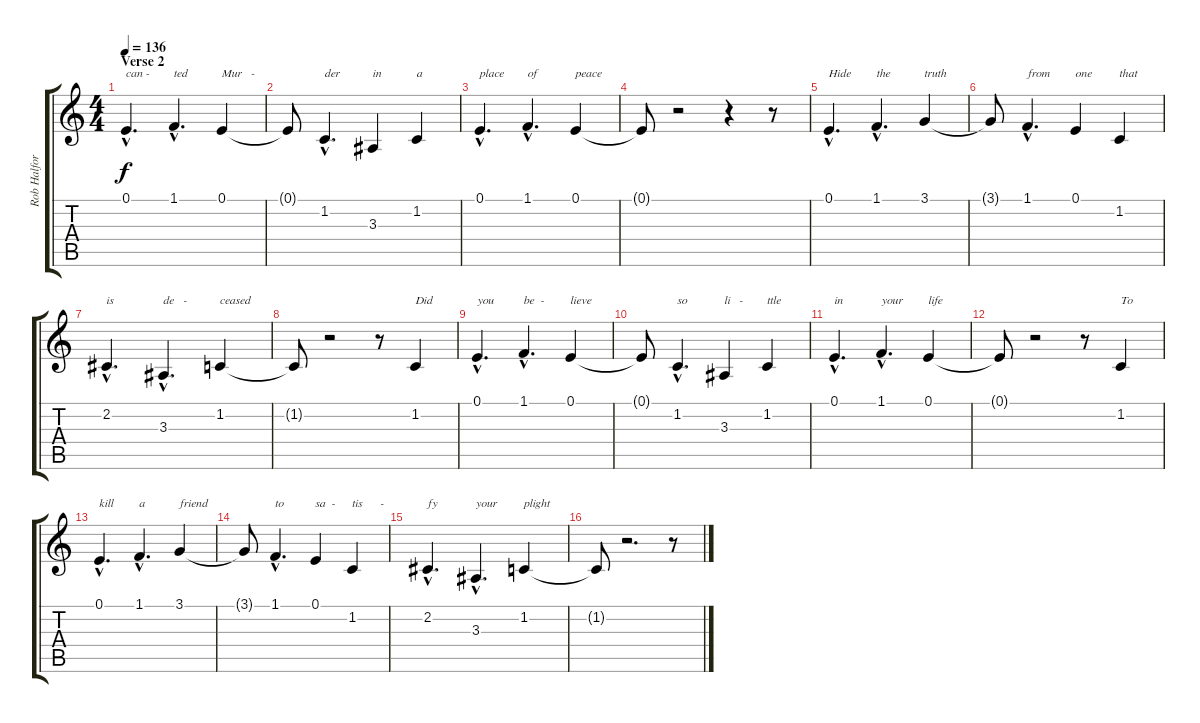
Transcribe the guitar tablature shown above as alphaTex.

\track ("Rob Halford" "Rob Halfor") {instrument sopranosax}
\staff {score tabs}
\tuning (E4 B3 G3 D3 A2 E2) {hide}
\ts (4 4)
\section ("" "Verse 2")
\tempo 136
\clef g2
\ks c
0.1{hac}.4{d txt "can -" dy f} 1.1{hac}.4{d txt "ted"} 0.1.4{txt "Mur   -"} |
0.1{t}.8 1.2{hac}.4{d txt "der"} 3.3.4{txt "in"} 1.2.4{txt "a"} |
0.1{hac}.4{d txt "place"} 1.1{hac}.4{d txt "of"} 0.1.4{txt "peace"} |
0.1{t}.8 r.2 r.4 r.8 |
0.1{hac}.4{d txt "Hide"} 1.1{hac}.4{d txt "the"} 3.1.4{txt "truth"} |
3.1{t}.8 1.1{hac}.4{d txt "from "} 0.1.4{txt "one"} 1.2.4{txt "that"} |
2.2{hac}.4{d txt "is"} 3.3{hac}.4{d txt "de   -"} 1.2.4{txt "ceased"} |
1.2{t}.8 r.2 r.8 1.2.4{txt "Did"} |
0.1{hac}.4{d txt "you"} 1.1{hac}.4{d txt "be  -"} 0.1.4{txt "lieve"} |
0.1{t}.8 1.2{hac}.4{d txt "so"} 3.3.4{txt "li   -"} 1.2.4{txt "ttle"} |
0.1{hac}.4{d txt "in"} 1.1{hac}.4{d txt "your"} 0.1.4{txt "life"} |
0.1{t}.8 r.2 r.8 1.2.4{txt "To"} |
0.1{hac}.4{d txt "kill"} 1.1{hac}.4{d txt "a"} 3.1.4{txt "friend"} |
3.1{t}.8 1.1{hac}.4{d txt "to"} 0.1.4{txt "sa  -"} 1.2.4{txt "tis      -"} |
2.2{hac}.4{d txt "fy"} 3.3{hac}.4{d txt "your"} 1.2.4{txt "plight"} |
1.2{t}.8 r.2{d} r.8
